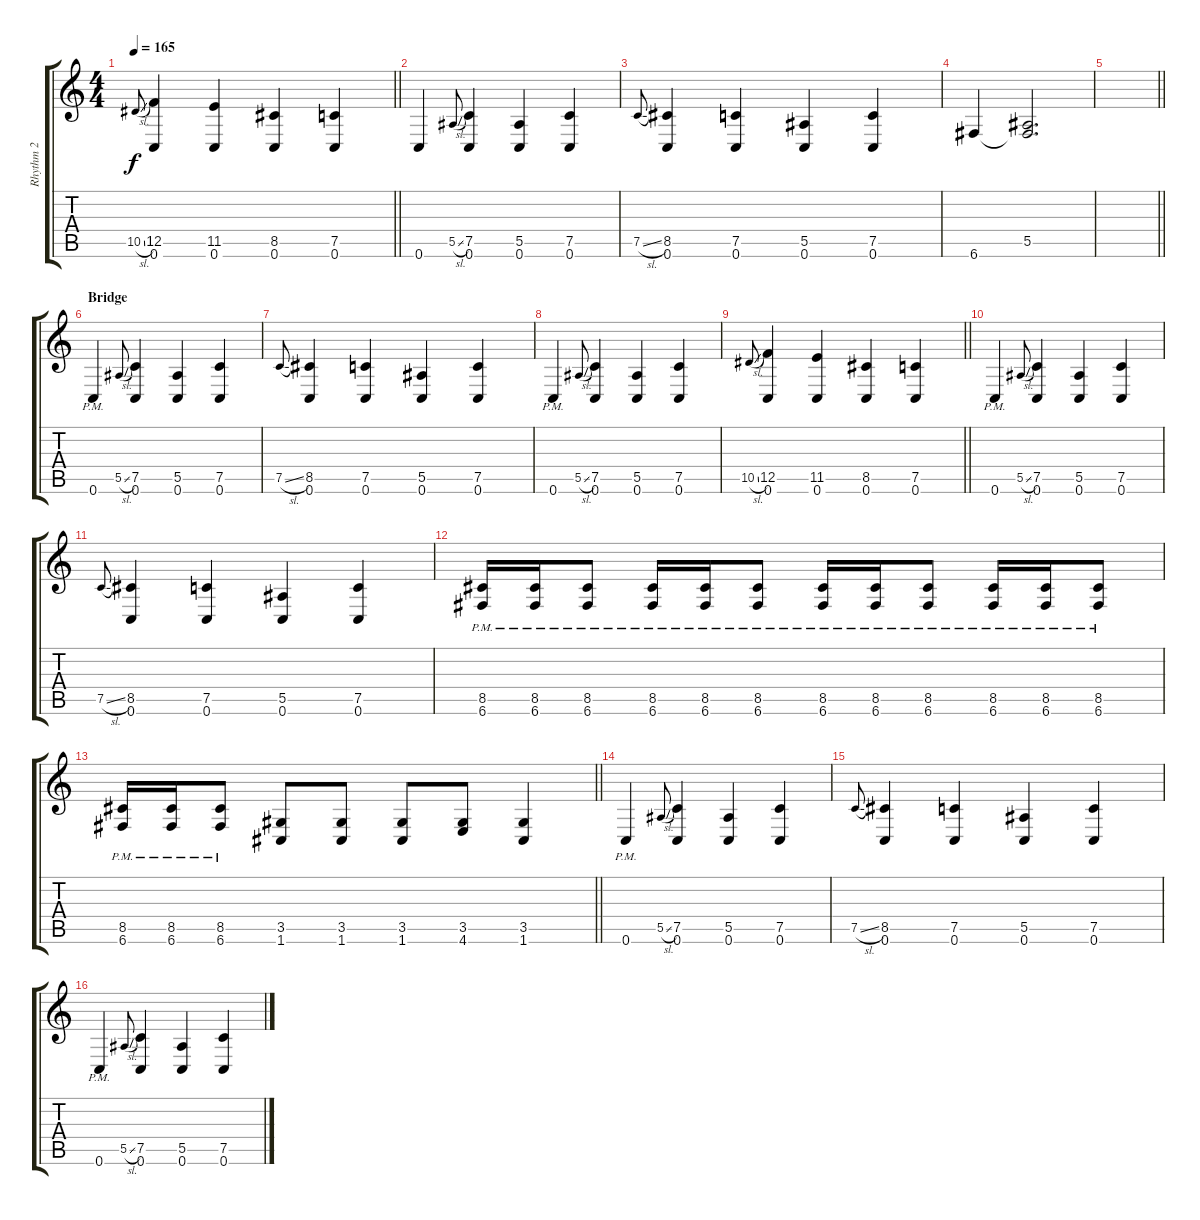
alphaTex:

\track ("Rhythm 2" "Rhythm 2") {instrument distortionguitar}
\staff {score tabs}
\tuning (C4 G3 Eb3 Bb2 F2 C2) {hide}
\ts (4 4)
\tempo 165
\clef g2
\barLineRight lightlight
\ks c
10.5{sl}.8{gr onbeat dy f} (12.5 0.6).4 (11.5 0.6).4 (8.5 0.6).4 (7.5 0.6).4 |
0.6.4 5.5{sl}.8{gr onbeat} (7.5 0.6).4 (5.5 0.6).4 (7.5 0.6).4 |
7.5{sl}.8{gr onbeat} (8.5 0.6).4 (7.5 0.6).4 (5.5 0.6).4 (7.5 0.6).4 |
6.6.4 (5.5 6.6{t}).2{d} |
\barLineRight lightlight
|
\section ("" "Bridge")
0.6{pm}.4 5.5{sl}.8{gr onbeat} (7.5 0.6).4 (5.5 0.6).4 (7.5 0.6).4 |
7.5{sl}.8{gr onbeat} (8.5 0.6).4 (7.5 0.6).4 (5.5 0.6).4 (7.5 0.6).4 |
0.6{pm}.4 5.5{sl}.8{gr onbeat} (7.5 0.6).4 (5.5 0.6).4 (7.5 0.6).4 |
\barLineRight lightlight
10.5{sl}.8{gr onbeat} (12.5 0.6).4 (11.5 0.6).4 (8.5 0.6).4 (7.5 0.6).4 |
0.6{pm}.4 5.5{sl}.8{gr onbeat} (7.5 0.6).4 (5.5 0.6).4 (7.5 0.6).4 |
7.5{sl}.8{gr onbeat} (8.5 0.6).4 (7.5 0.6).4 (5.5 0.6).4 (7.5 0.6).4 |
(8.5{pm} 6.6{pm}).16 (8.5{pm} 6.6{pm}).16 (8.5{pm} 6.6{pm}).8 (8.5{pm} 6.6{pm}).16 (8.5{pm} 6.6{pm}).16 (8.5{pm} 6.6{pm}).8 (8.5{pm} 6.6{pm}).16 (8.5{pm} 6.6{pm}).16 (8.5{pm} 6.6{pm}).8 (8.5{pm} 6.6{pm}).16 (8.5{pm} 6.6{pm}).16 (8.5{pm} 6.6{pm}).8 |
\barLineRight lightlight
(8.5{pm} 6.6{pm}).16 (8.5{pm} 6.6{pm}).16 (8.5{pm} 6.6{pm}).8 (3.5 1.6).8 (3.5 1.6).8 (3.5 1.6).8 (3.5 4.6).8 (3.5 1.6).4 |
0.6{pm}.4 5.5{sl}.8{gr onbeat} (7.5 0.6).4 (5.5 0.6).4 (7.5 0.6).4 |
7.5{sl}.8{gr onbeat} (8.5 0.6).4 (7.5 0.6).4 (5.5 0.6).4 (7.5 0.6).4 |
0.6{pm}.4 5.5{sl}.8{gr onbeat} (7.5 0.6).4 (5.5 0.6).4 (7.5 0.6).4
